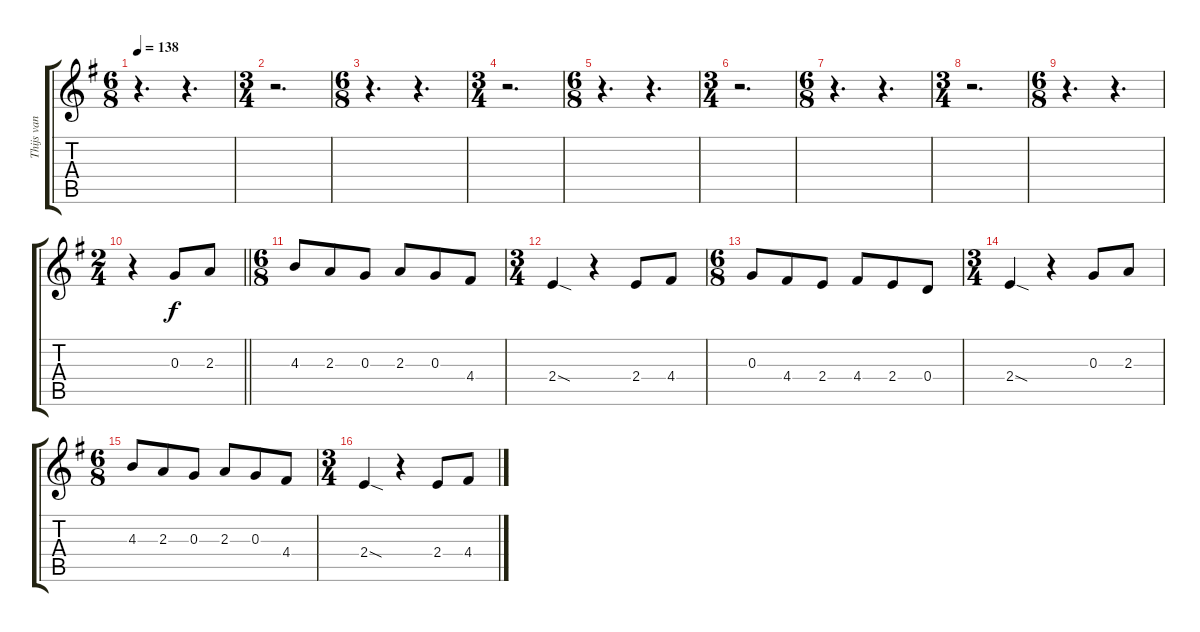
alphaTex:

\track ("Thijs van Leer Flute" "Thijs van ") {instrument flute}
\staff {score tabs}
\tuning (E5 B4 G4 D4 A3 E3) {hide}
\ts (6 8)
\tempo 138
\clef g2
\ks g
r.4{d dy f instrument flute} r.4{d} |
\ts (3 4)
r.2{d} |
\ts (6 8)
r.4{d} r.4{d} |
\ts (3 4)
r.2{d} |
\ts (6 8)
r.4{d} r.4{d} |
\ts (3 4)
r.2{d} |
\ts (6 8)
r.4{d} r.4{d} |
\ts (3 4)
r.2{d} |
\ts (6 8)
r.4{d} r.4{d} |
\ts (2 4)
\barLineRight lightlight
r.4 0.3.8 2.3.8 |
\ts (6 8)
\section ("" " ")
4.3.8 2.3.8 0.3.8 2.3.8 0.3.8 4.4.8 |
\ts (3 4)
2.4{sod}.4 r.4 2.4.8 4.4.8 |
\ts (6 8)
0.3.8 4.4.8 2.4.8 4.4.8 2.4.8 0.4.8 |
\ts (3 4)
2.4{sod}.4 r.4 0.3.8 2.3.8 |
\ts (6 8)
4.3.8 2.3.8 0.3.8 2.3.8 0.3.8 4.4.8 |
\ts (3 4)
2.4{sod}.4 r.4 2.4.8 4.4.8
